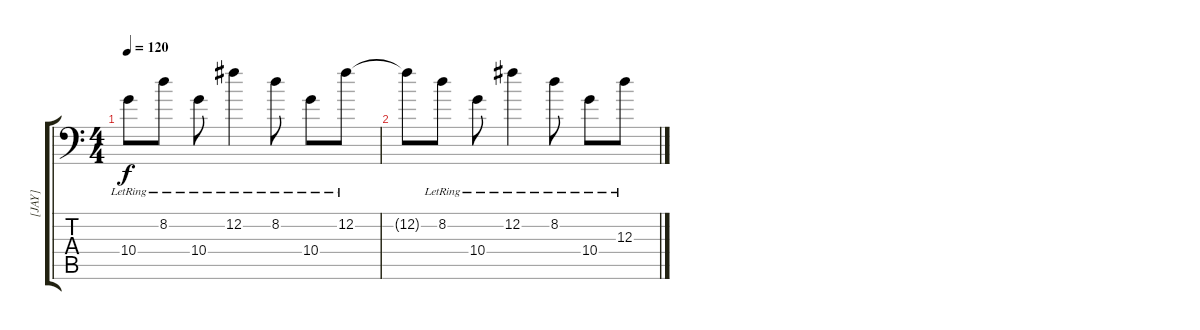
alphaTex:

\track ("[JAY]" "[JAY]") {instrument electricguitarclean}
\staff {score tabs}
\tuning (B3 Gb3 D3 A2 E2 A1) {hide}
\ts (4 4)
\tempo 120
\clef f4
\ks c
10.4{lr}.8{dy f} 8.2{lr}.8 10.4{lr}.8 12.2{lr}.4 8.2{lr}.8 10.4{lr}.8 12.2{lr}.8 |
12.2{t}.8 8.2{lr}.8 10.4{lr}.8 12.2{lr}.4 8.2{lr}.8 10.4{lr}.8 12.3{lr}.8
